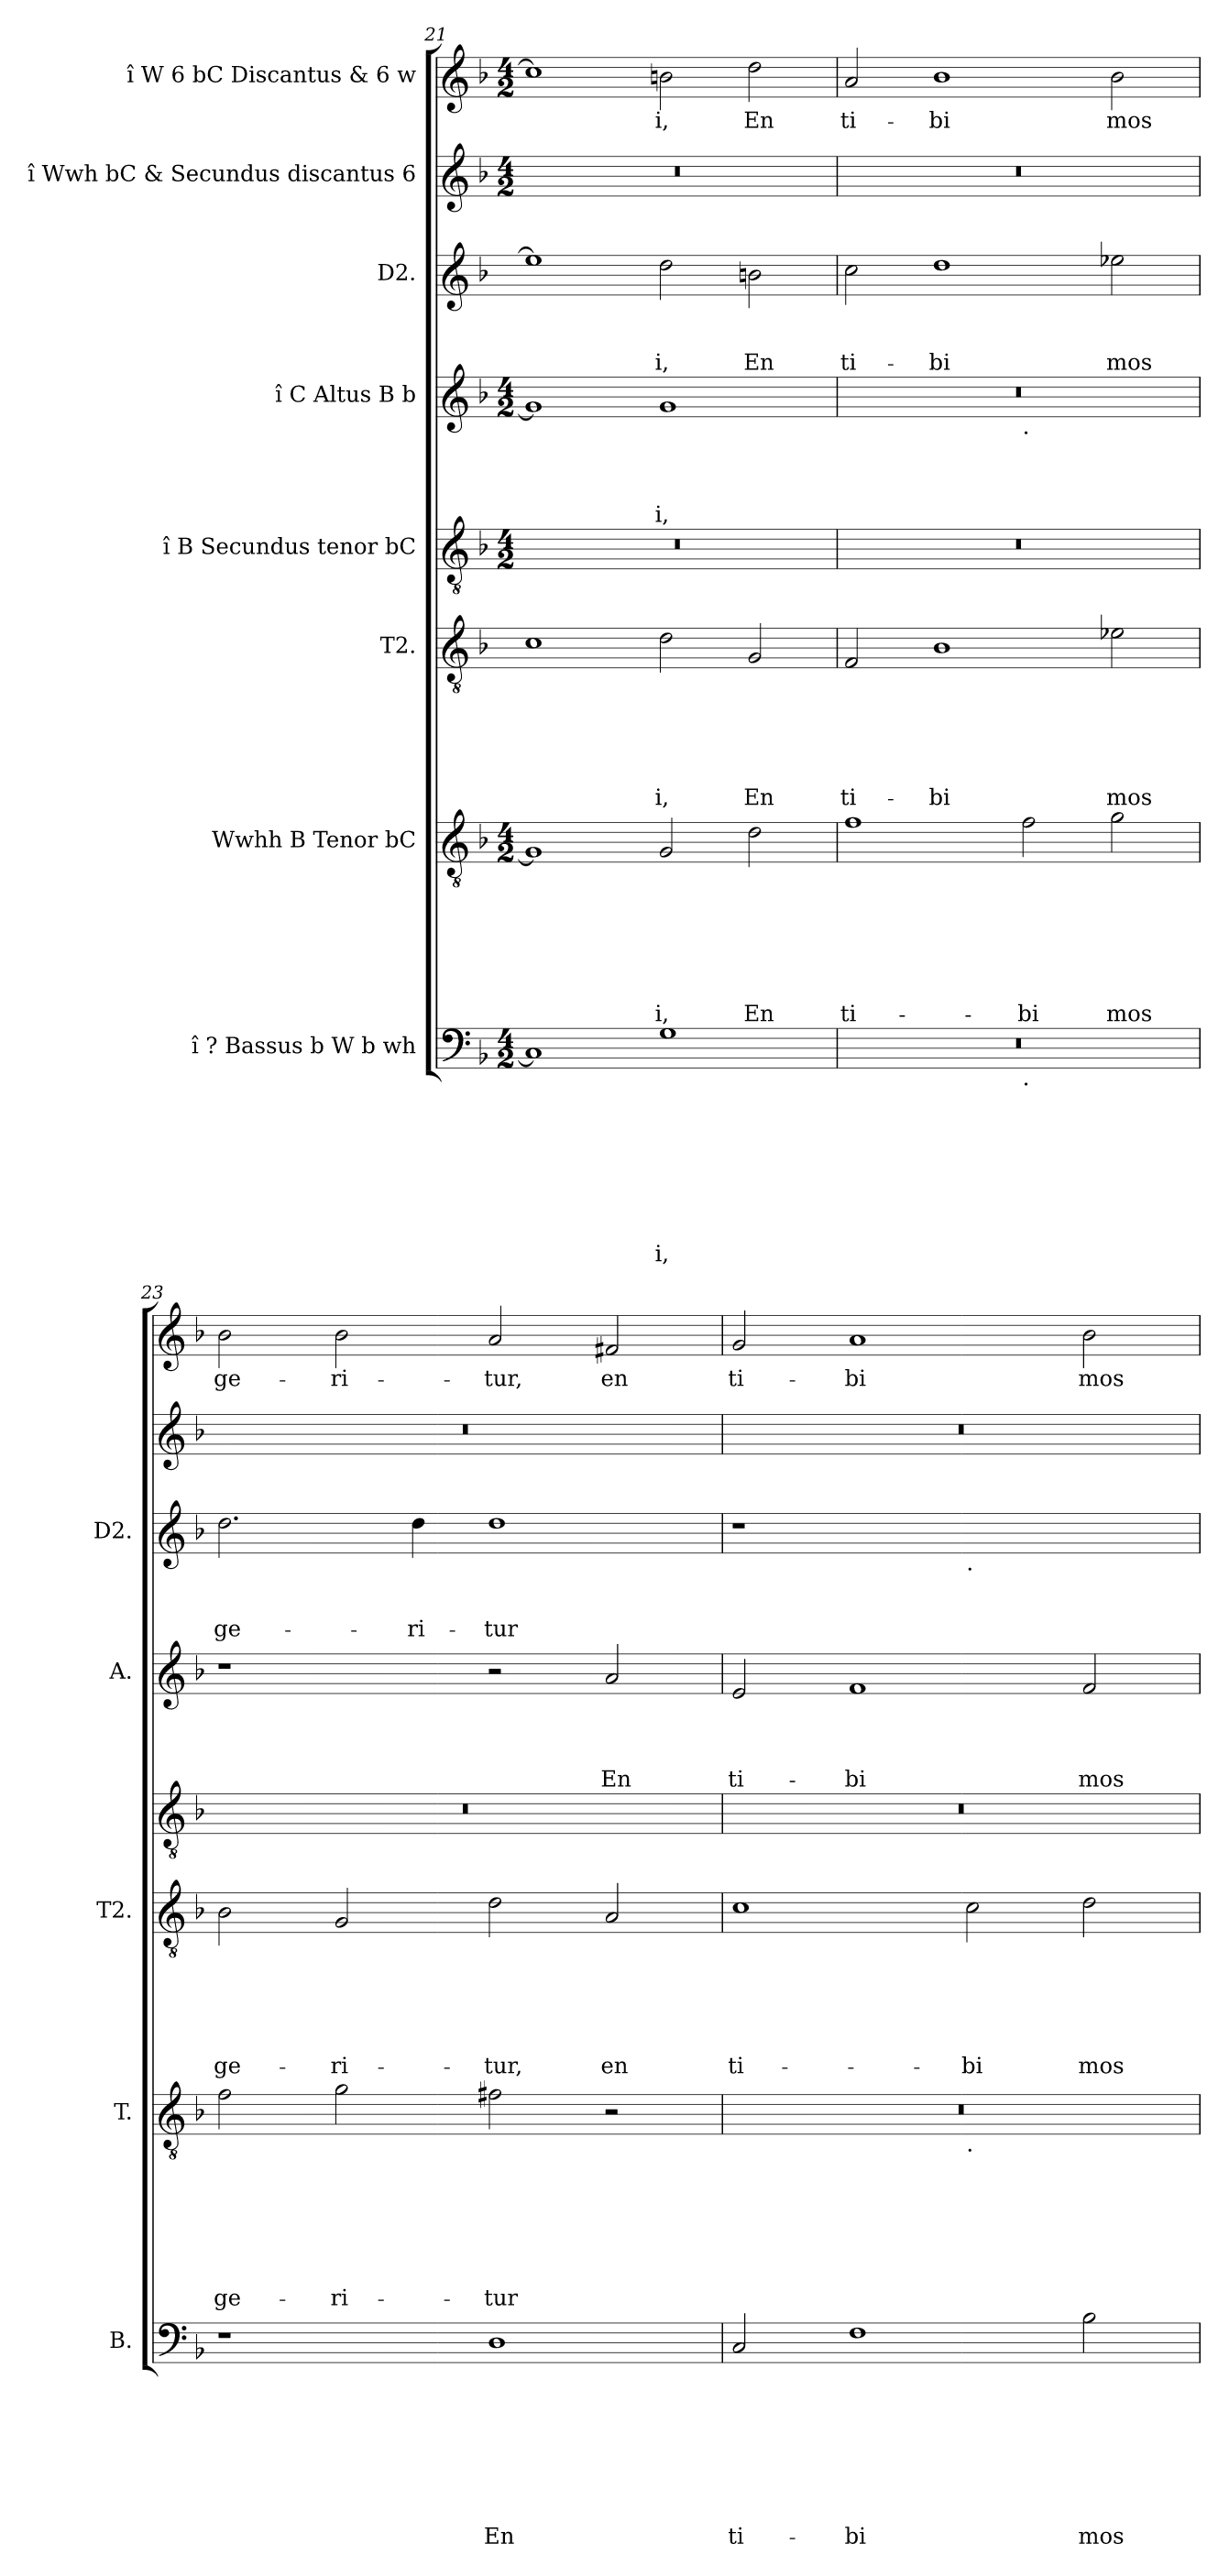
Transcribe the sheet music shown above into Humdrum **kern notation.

**kern	**text	**text	**text	**text	**text	**text	**text	**text	**kern	**text	**text	**text	**text	**text	**text	**text	**kern	**text	**text	**text	**text	**text	**text	**kern	**kern	**text	**text	**text	**text	**kern	**text	**text	**text	**kern	**kern	**text
*part8	*part8	*part8	*part8	*part8	*part8	*part8	*part8	*part8	*part7	*part7	*part7	*part7	*part7	*part7	*part7	*part7	*part6	*part6	*part6	*part6	*part6	*part6	*part6	*part5	*part4	*part4	*part4	*part4	*part4	*part3	*part3	*part3	*part3	*part2	*part1	*part1
*staff8	*staff8	*staff8	*staff8	*staff8	*staff8	*staff8	*staff8	*staff8	*staff7	*staff7	*staff7	*staff7	*staff7	*staff7	*staff7	*staff7	*staff6	*staff6	*staff6	*staff6	*staff6	*staff6	*staff6	*staff5	*staff4	*staff4	*staff4	*staff4	*staff4	*staff3	*staff3	*staff3	*staff3	*staff2	*staff1	*staff1
*I"î ? Bassus b W b wh	*	*	*	*	*	*	*	*	*I"Wwhh B Tenor bC	*	*	*	*	*	*	*	*I"T2.	*	*	*	*	*	*	*I"î B Secundus tenor bC	*I"î C Altus B b	*	*	*	*	*I"D2.	*	*	*	*I"î Wwh bC & Secundus discantus 6	*I"î W 6 bC Discantus & 6 w	*
*I'B.	*	*	*	*	*	*	*	*	*I'T.	*	*	*	*	*	*	*	*I'T2.	*	*	*	*	*	*	*	*I'A.	*	*	*	*	*I'D2.	*	*	*	*	*	*
*clefF4	*	*	*	*	*	*	*	*	*clefGv2	*	*	*	*	*	*	*	*clefGv2	*	*	*	*	*	*	*clefGv2	*clefG2	*	*	*	*	*clefG2	*	*	*	*clefG2	*clefG2	*
*k[b-]	*	*	*	*	*	*	*	*	*k[b-]	*	*	*	*	*	*	*	*k[b-]	*	*	*	*	*	*	*k[b-]	*k[b-]	*	*	*	*	*k[b-]	*	*	*	*k[b-]	*k[b-]	*
*F:	*	*	*	*	*	*	*	*	*F:	*	*	*	*	*	*	*	*F:	*	*	*	*	*	*	*F:	*F:	*	*	*	*	*F:	*	*	*	*F:	*F:	*
*M4/2	*	*	*	*	*	*	*	*	*M4/2	*	*	*	*	*	*	*	*	*	*	*	*	*	*	*M4/2	*M4/2	*	*	*	*	*	*	*	*	*M4/2	*M4/2	*
=21	=21	=21	=21	=21	=21	=21	=21	=21	=21	=21	=21	=21	=21	=21	=21	=21	=21	=21	=21	=21	=21	=21	=21	=21	=21	=21	=21	=21	=21	=21	=21	=21	=21	=21	=21	=21
1C]	.	.	.	.	.	.	.	.	1G]	.	.	.	.	.	.	.	1c	.	.	.	.	.	.	0r	1g]	.	.	.	.	1ee-]	.	.	.	0r	1cc]	.
!	!	!	!	!	!	!	!	!LO:LY:b	!	!	!	!	!	!	!	!LO:LY:b	!	!	!	!	!	!	!LO:LY:b	!	!	!	!	!	!LO:LY:b	!	!	!	!LO:LY:b	!	!	!LO:LY:b
1G	.	.	.	.	.	.	.	-i,	2G/	.	.	.	.	.	.	-i,	2d\	.	.	.	.	.	-i,	.	1g	.	.	.	-i,	2dd\	.	.	-i,	.	2bn\	-i,
!	!	!	!	!	!	!	!	!	!	!	!	!	!	!	!	!LO:LY:b	!	!	!	!	!	!	!LO:LY:b	!	!	!	!	!	!	!	!	!	!LO:LY:b	!	!	!LO:LY:b
.	.	.	.	.	.	.	.	.	2d\	.	.	.	.	.	.	En	2G/	.	.	.	.	.	En	.	.	.	.	.	.	2bn\	.	.	En	.	2dd\	En
=22	=22	=22	=22	=22	=22	=22	=22	=22	=22	=22	=22	=22	=22	=22	=22	=22	=22	=22	=22	=22	=22	=22	=22	=22	=22	=22	=22	=22	=22	=22	=22	=22	=22	=22	=22	=22
!	!	!	!	!	!	!	!	!	!	!	!	!	!	!	!	!LO:LY:b	!	!	!	!	!	!	!LO:LY:b	!	!	!	!	!	!	!	!	!	!LO:LY:b	!	!	!LO:LY:b
*^	*	*	*	*	*	*	*	*	*	*	*	*	*	*	*	*	*	*	*	*	*	*	*	*	*^	*	*	*	*	*	*	*	*	*	*	*
0r	1ryy	.	.	.	.	.	.	.	.	1f	.	.	.	.	.	.	ti-	2F/	.	.	.	.	.	ti-	0r	0r	1ryy	.	.	.	.	2cc\	.	.	ti-	0r	2a/	ti-
!	!	!	!	!	!	!	!	!	!	!	!	!	!	!	!	!	!	!	!	!	!	!	!	!LO:LY:b	!	!	!	!	!	!	!	!	!	!	!LO:LY:b	!	!	!LO:LY:b
.	.	.	.	.	.	.	.	.	.	.	.	.	.	.	.	.	.	1B-	.	.	.	.	.	-bi	.	.	.	.	.	.	.	1dd	.	.	-bi	.	1b-	-bi
!	!	!	!	!	!	!	!	!	!	!	!	!	!	!	!	!	!	!	!	!	!	!	!	!	!	!	!LO:TX:b:t=.	!	!	!	!	!	!	!	!	!	!	!
!	!LO:TX:b:t=.	!	!	!	!	!	!	!	!	!	!	!	!	!	!	!	!	!	!	!	!	!	!	!	!	!	!	!	!	!	!	!	!	!	!	!	!	!
!	!	!	!	!	!	!	!	!	!	!	!	!	!	!	!	!	!LO:LY:b	!	!	!	!	!	!	!	!	!	!	!	!	!	!	!	!	!	!	!	!	!
.	1ryy	.	.	.	.	.	.	.	.	2f\	.	.	.	.	.	.	-bi	.	.	.	.	.	.	.	.	.	1ryy	.	.	.	.	.	.	.	.	.	.	.
!	!	!	!	!	!	!	!	!	!	!	!	!	!	!	!	!	!LO:LY:b	!	!	!	!	!	!	!LO:LY:b	!	!	!	!	!	!	!	!	!	!	!LO:LY:b	!	!	!LO:LY:b
.	.	.	.	.	.	.	.	.	.	2g\	.	.	.	.	.	.	mos	2e-X\	.	.	.	.	.	mos	.	.	.	.	.	.	.	2ee-X\	.	.	mos	.	2b-\	mos
!!LO:LB:g=z
=23	=23	=23	=23	=23	=23	=23	=23	=23	=23	=23	=23	=23	=23	=23	=23	=23	=23	=23	=23	=23	=23	=23	=23	=23	=23	=23	=23	=23	=23	=23	=23	=23	=23	=23	=23	=23	=23	=23
!	!	!	!	!	!	!	!	!	!	!	!	!	!	!	!	!	!LO:LY:b	!	!	!	!	!	!	!LO:LY:b	!	!	!	!	!	!	!	!	!	!	!LO:LY:b	!	!	!LO:LY:b
*v	*v	*	*	*	*	*	*	*	*	*	*	*	*	*	*	*	*	*	*	*	*	*	*	*	*	*v	*v	*	*	*	*	*	*	*	*	*	*	*
1r	.	.	.	.	.	.	.	.	2f\	.	.	.	.	.	.	ge-	2B-\	.	.	.	.	.	ge-	0r	1r	.	.	.	.	2.dd\	.	.	ge-	0r	2b-\	ge-
!	!	!	!	!	!	!	!	!	!	!	!	!	!	!	!	!LO:LY:b	!	!	!	!	!	!	!LO:LY:b	!	!	!	!	!	!	!	!	!	!	!	!	!LO:LY:b
.	.	.	.	.	.	.	.	.	2g\	.	.	.	.	.	.	-ri-	2G/	.	.	.	.	.	-ri-	.	.	.	.	.	.	.	.	.	.	.	2b-\	-ri-
!	!	!	!	!	!	!	!	!	!	!	!	!	!	!	!	!	!	!	!	!	!	!	!	!	!	!	!	!	!	!	!	!	!LO:LY:b	!	!	!
.	.	.	.	.	.	.	.	.	.	.	.	.	.	.	.	.	.	.	.	.	.	.	.	.	.	.	.	.	.	4dd\	.	.	-ri-	.	.	.
!	!	!	!	!	!	!	!	!LO:LY:b	!	!	!	!	!	!	!	!LO:LY:b	!	!	!	!	!	!	!LO:LY:b	!	!	!	!	!	!	!	!	!	!LO:LY:b	!	!	!LO:LY:b
1D	.	.	.	.	.	.	.	En	2f#X\	.	.	.	.	.	.	-tur	2d\	.	.	.	.	.	-tur,	.	2r	.	.	.	.	1dd	.	.	-tur	.	2a/	-tur,
!	!	!	!	!	!	!	!	!	!	!	!	!	!	!	!	!	!	!	!	!	!	!	!LO:LY:b	!	!	!	!	!	!LO:LY:b	!	!	!	!	!	!	!LO:LY:b
.	.	.	.	.	.	.	.	.	2r	.	.	.	.	.	.	.	2A/	.	.	.	.	.	en	.	2a/	.	.	.	En	.	.	.	.	.	2f#X/	en
=24	=24	=24	=24	=24	=24	=24	=24	=24	=24	=24	=24	=24	=24	=24	=24	=24	=24	=24	=24	=24	=24	=24	=24	=24	=24	=24	=24	=24	=24	=24	=24	=24	=24	=24	=24	=24
!	!	!	!	!	!	!	!	!LO:LY:b	!	!	!	!	!	!	!	!	!	!	!	!	!	!	!LO:LY:b	!	!	!	!	!	!LO:LY:b	!	!	!	!	!	!	!LO:LY:b
*	*	*	*	*	*	*	*	*	*^	*	*	*	*	*	*	*	*	*	*	*	*	*	*	*	*	*	*	*	*	*	*	*	*	*	*	*
2C/	.	.	.	.	.	.	.	ti-	0r	1ryy	.	.	.	.	.	.	.	1c	.	.	.	.	.	ti-	0r	2e/	.	.	.	ti-	1r	.	.	.	0r	2g/	ti-
!	!	!	!	!	!	!	!	!LO:LY:b	!	!	!	!	!	!	!	!	!	!	!	!	!	!	!	!	!	!	!	!	!	!LO:LY:b	!	!	!	!	!	!	!LO:LY:b
1F	.	.	.	.	.	.	.	-bi	.	.	.	.	.	.	.	.	.	.	.	.	.	.	.	.	.	1f	.	.	.	-bi	.	.	.	.	.	1a	-bi
!	!	!	!	!	!	!	!	!	!	!	!	!	!	!	!	!	!	!	!	!	!	!	!	!	!	!	!	!	!	!	!LO:TX:b:t=.	!	!	!	!	!	!
!	!	!	!	!	!	!	!	!	!	!LO:TX:b:t=.	!	!	!	!	!	!	!	!	!	!	!	!	!	!	!	!	!	!	!	!	!	!	!	!	!	!	!
!	!	!	!	!	!	!	!	!	!	!	!	!	!	!	!	!	!	!	!	!	!	!	!	!LO:LY:b	!	!	!	!	!	!	!	!	!	!	!	!	!
.	.	.	.	.	.	.	.	.	.	1ryy	.	.	.	.	.	.	.	2c\	.	.	.	.	.	-bi	.	.	.	.	.	.	1ryy	.	.	.	.	.	.
!	!	!	!	!	!	!	!	!LO:LY:b	!	!	!	!	!	!	!	!	!	!	!	!	!	!	!	!LO:LY:b	!	!	!	!	!	!LO:LY:b	!	!	!	!	!	!	!LO:LY:b
2B-\	.	.	.	.	.	.	.	mos	.	.	.	.	.	.	.	.	.	2d\	.	.	.	.	.	mos	.	2f/	.	.	.	mos	.	.	.	.	.	2b-\	mos
*	*	*	*	*	*	*	*	*	*v	*v	*	*	*	*	*	*	*	*	*	*	*	*	*	*	*	*	*	*	*	*	*	*	*	*	*	*	*
=	=	=	=	=	=	=	=	=	=	=	=	=	=	=	=	=	=	=	=	=	=	=	=	=	=	=	=	=	=	=	=	=	=	=	=	=
*-	*-	*-	*-	*-	*-	*-	*-	*-	*-	*-	*-	*-	*-	*-	*-	*-	*-	*-	*-	*-	*-	*-	*-	*-	*-	*-	*-	*-	*-	*-	*-	*-	*-	*-	*-	*-
